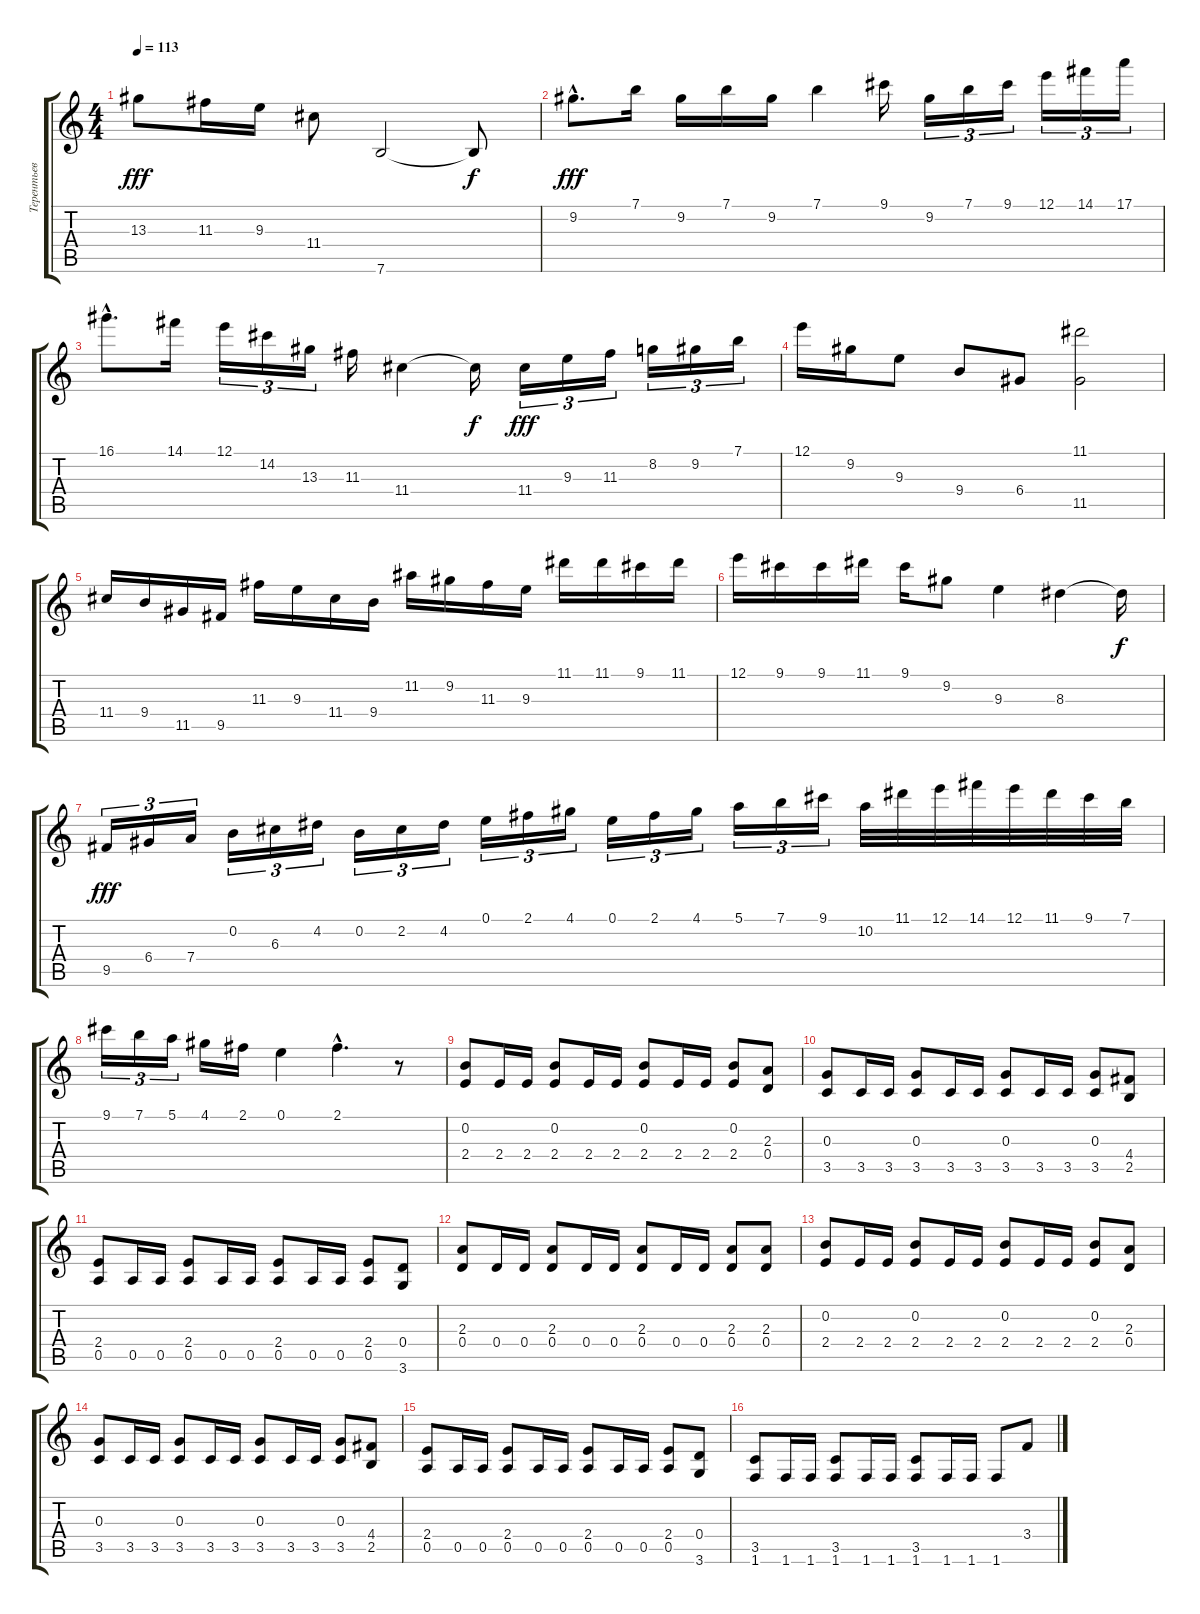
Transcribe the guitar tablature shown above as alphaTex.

\track ("Терентьев" "Терентьев") {instrument distortionguitar}
\staff {score tabs}
\tuning (E4 B3 G3 D3 A2 E2) {hide}
\ts (4 4)
\tempo 113
\clef g2
\ks c
13.3.8{dy fff} 11.3.16 9.3.16 11.4.8 7.6.2 7.6{t}.8{dy f} |
9.2{hac}.8{d dy fff} 7.1.16 9.2.16 7.1.16 9.2.16 7.1.4 9.1.16 9.2.16{tu (3 2)} 7.1.16{tu (3 2)} 9.1.16{tu (3 2)} 12.1.16{tu (3 2)} 14.1.16{tu (3 2)} 17.1.16{tu (3 2)} |
16.1{hac}.8{d} 14.1.16 12.1.16{tu (3 2)} 14.2.16{tu (3 2)} 13.3.16{tu (3 2)} 11.3.16 11.4.4 11.4{t}.16{dy f} 11.4.16{tu (3 2) dy fff} 9.3.16{tu (3 2)} 11.3.16{tu (3 2)} 8.2.16{tu (3 2)} 9.2.16{tu (3 2)} 7.1.16{tu (3 2)} |
12.1.16 9.2.16 9.3.8 9.4.8 6.4.8 (11.1 11.5).2 |
11.4.16 9.4.16 11.5.16 9.5.16 11.3.16 9.3.16 11.4.16 9.4.16 11.2.16 9.2.16 11.3.16 9.3.16 11.1.16 11.1.16 9.1.16 11.1.16 |
12.1.16 9.1.16 9.1.16 11.1.16 9.1.16 9.2.8 9.3.4 8.3.4 8.3{t}.16{dy f} |
9.5.16{tu (3 2) dy fff} 6.4.16{tu (3 2)} 7.4.16{tu (3 2)} 0.2.16{tu (3 2)} 6.3.16{tu (3 2)} 4.2.16{tu (3 2)} 0.2.16{tu (3 2)} 2.2.16{tu (3 2)} 4.2.16{tu (3 2)} 0.1.16{tu (3 2)} 2.1.16{tu (3 2)} 4.1.16{tu (3 2)} 0.1.16{tu (3 2)} 2.1.16{tu (3 2)} 4.1.16{tu (3 2)} 5.1.16{tu (3 2)} 7.1.16{tu (3 2)} 9.1.16{tu (3 2)} 10.2.32 11.1.32 12.1.32 14.1.32 12.1.32 11.1.32 9.1.32 7.1.32 |
9.1.16{tu (3 2)} 7.1.16{tu (3 2)} 5.1.16{tu (3 2)} 4.1.16 2.1.16 0.1.4 2.1{hac}.4{d} r.8 |
(0.2 2.4).8 2.4.16 2.4.16 (0.2 2.4).8 2.4.16 2.4.16 (0.2 2.4).8 2.4.16 2.4.16 (0.2 2.4).8 (2.3 0.4).8 |
(0.3 3.5).8 3.5.16 3.5.16 (0.3 3.5).8 3.5.16 3.5.16 (0.3 3.5).8 3.5.16 3.5.16 (0.3 3.5).8 (4.4 2.5).8 |
(2.4 0.5).8 0.5.16 0.5.16 (2.4 0.5).8 0.5.16 0.5.16 (2.4 0.5).8 0.5.16 0.5.16 (2.4 0.5).8 (0.4 3.6).8 |
(2.3 0.4).8 0.4.16 0.4.16 (2.3 0.4).8 0.4.16 0.4.16 (2.3 0.4).8 0.4.16 0.4.16 (2.3 0.4).8 (2.3 0.4).8 |
(0.2 2.4).8 2.4.16 2.4.16 (0.2 2.4).8 2.4.16 2.4.16 (0.2 2.4).8 2.4.16 2.4.16 (0.2 2.4).8 (2.3 0.4).8 |
(0.3 3.5).8 3.5.16 3.5.16 (0.3 3.5).8 3.5.16 3.5.16 (0.3 3.5).8 3.5.16 3.5.16 (0.3 3.5).8 (4.4 2.5).8 |
(2.4 0.5).8 0.5.16 0.5.16 (2.4 0.5).8 0.5.16 0.5.16 (2.4 0.5).8 0.5.16 0.5.16 (2.4 0.5).8 (0.4 3.6).8 |
(3.5 1.6).8 1.6.16 1.6.16 (3.5 1.6).8 1.6.16 1.6.16 (3.5 1.6).8 1.6.16 1.6.16 1.6.8 3.4.8
